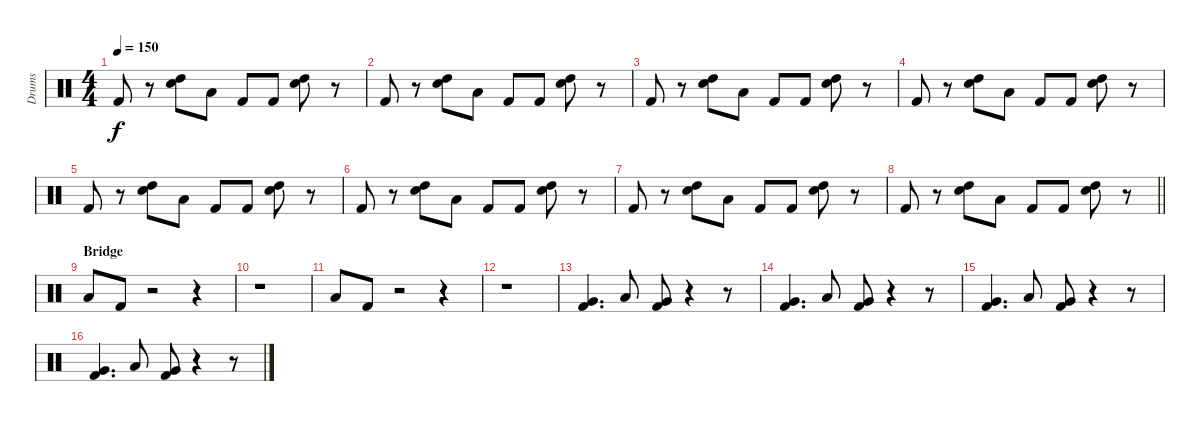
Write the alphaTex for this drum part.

\track ("Drums" "Drums") {instrument percussion}
\staff {score}
\articulation defaults
\ts (4 4)
\tempo 150
\clef neutral
\ks c "Kick (hit) 2".8{dy f}
r.8 ("Electric Snare (hit)" "High Tom (hit)").8 "Low Tom (hit)".8 "Kick (hit) 2".8 "Kick (hit) 2".8 ("Electric Snare (hit)" "High Tom (hit)").8 r.8 |
"Kick (hit) 2".8 r.8 ("Electric Snare (hit)" "High Tom (hit)").8 "Low Tom (hit)".8 "Kick (hit) 2".8 "Kick (hit) 2".8 ("Electric Snare (hit)" "High Tom (hit)").8 r.8 |
"Kick (hit) 2".8 r.8 ("Electric Snare (hit)" "High Tom (hit)").8 "Low Tom (hit)".8 "Kick (hit) 2".8 "Kick (hit) 2".8 ("Electric Snare (hit)" "High Tom (hit)").8 r.8 |
"Kick (hit) 2".8 r.8 ("Electric Snare (hit)" "High Tom (hit)").8 "Low Tom (hit)".8 "Kick (hit) 2".8 "Kick (hit) 2".8 ("Electric Snare (hit)" "High Tom (hit)").8 r.8 |
"Kick (hit) 2".8 r.8 ("Electric Snare (hit)" "High Tom (hit)").8 "Low Tom (hit)".8 "Kick (hit) 2".8 "Kick (hit) 2".8 ("Electric Snare (hit)" "High Tom (hit)").8 r.8 |
"Kick (hit) 2".8 r.8 ("Electric Snare (hit)" "High Tom (hit)").8 "Low Tom (hit)".8 "Kick (hit) 2".8 "Kick (hit) 2".8 ("Electric Snare (hit)" "High Tom (hit)").8 r.8 |
"Kick (hit) 2".8 r.8 ("Electric Snare (hit)" "High Tom (hit)").8 "Low Tom (hit)".8 "Kick (hit) 2".8 "Kick (hit) 2".8 ("Electric Snare (hit)" "High Tom (hit)").8 r.8 |
\barLineRight lightlight "Kick (hit) 2".8
r.8 ("Electric Snare (hit)" "High Tom (hit)").8 "Low Tom (hit)".8 "Kick (hit) 2".8 "Kick (hit) 2".8 ("Electric Snare (hit)" "High Tom (hit)").8 r.8 |
\section ("" "Bridge")
"Low Tom (hit)".8 "Kick (hit) 2".8 r.2 r.4 |
r.1 |
"Low Tom (hit)".8 "Kick (hit) 2".8 r.2 r.4 |
r.1 |
("Very Low Tom (hit)" "Kick (hit) 2").4{d} "Low Tom (hit)".8 ("Very Low Tom (hit)" "Kick (hit) 2").8 r.4 r.8 |
("Very Low Tom (hit)" "Kick (hit) 2").4{d} "Low Tom (hit)".8 ("Very Low Tom (hit)" "Kick (hit) 2").8 r.4 r.8 |
("Very Low Tom (hit)" "Kick (hit) 2").4{d} "Low Tom (hit)".8 ("Very Low Tom (hit)" "Kick (hit) 2").8 r.4 r.8 |
("Very Low Tom (hit)" "Kick (hit) 2").4{d} "Low Tom (hit)".8 ("Very Low Tom (hit)" "Kick (hit) 2").8 r.4 r.8
